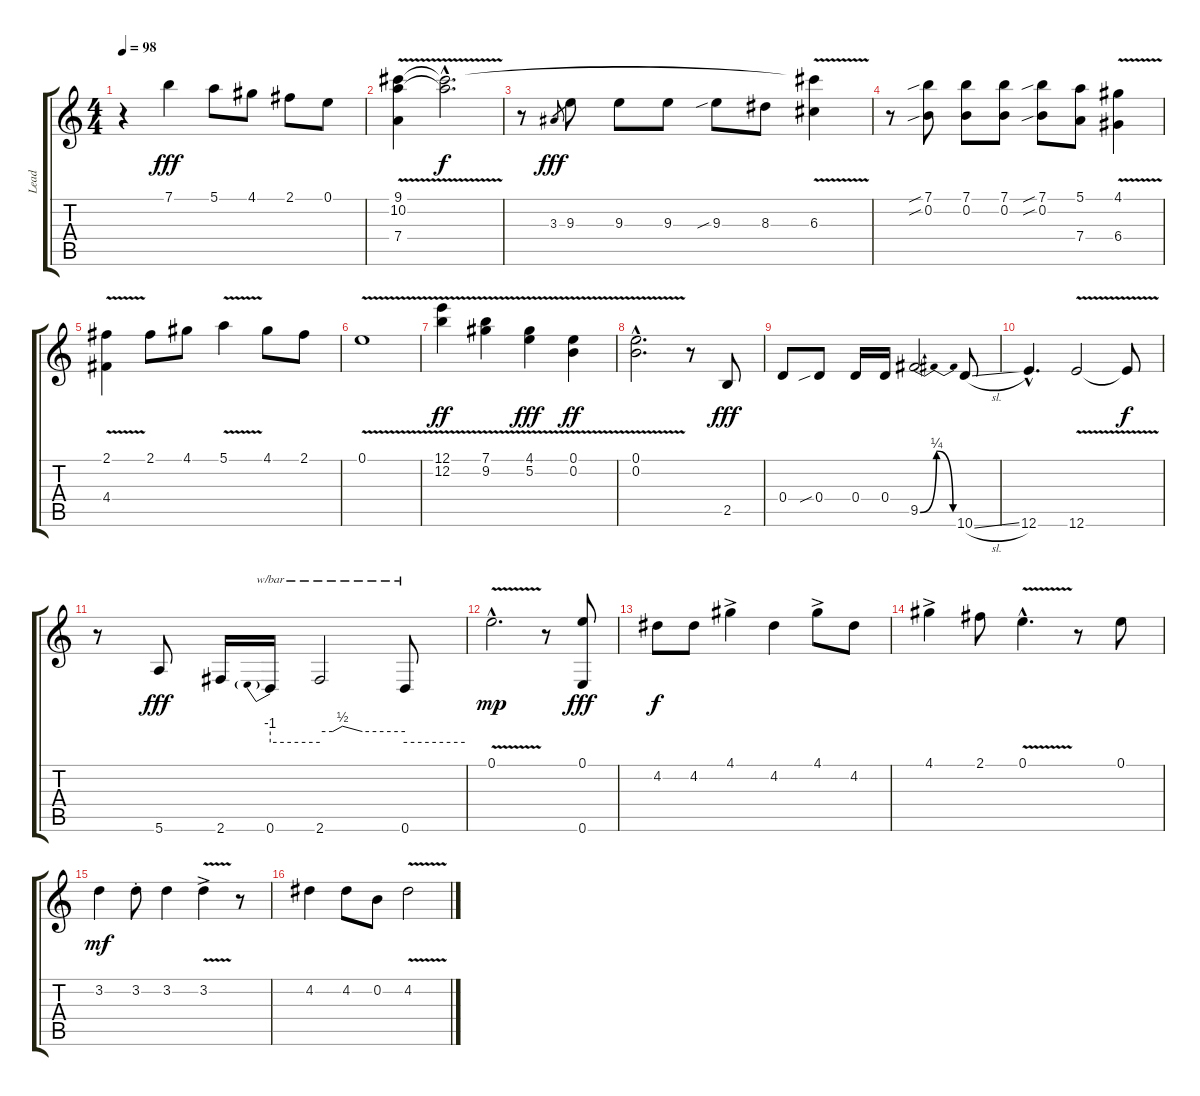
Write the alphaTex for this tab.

\track ("Lead" "Lead") {instrument acousticguitarnylon}
\staff {score tabs}
\tuning (E4 B3 G3 D3 A2 E2) {hide}
\ts (4 4)
\tempo 98
\clef g2
\ks c
r.4{dy fff} 7.1.4 5.1.8 4.1.8 2.1.8 0.1.8 |
(9.1{v} 10.2{v} 7.4).4 (9.1{hac t} 10.2{hac t}).2{d dy f} |
r.8 3.3.8{gr dy fff} 9.3.8 9.3.8 9.3.8 9.3{sib}.8 8.3.8 (9.1{t} 6.3{v}).4 |
r.8 (7.1{sib} 0.2{sib}).8 (7.1 0.2).8 (7.1 0.2).8 (7.1{sib} 0.2{sib}).8 (5.1 7.4).8 (4.1{v} 6.4{v}).4 |
(2.1{v} 4.4).4 2.1.8 4.1.8 5.1{v}.4 4.1.8 2.1.8 |
0.1{v}.1 |
(12.1{v} 12.2{v}).4{dy ff instrument acousticguitarnylon} (7.1{v} 9.2{v}).4 (4.1 5.2{v}).4{dy fff} (0.1{v} 0.2{v}).4{dy ff} |
(0.1{v hac} 0.2{v hac}).2{d} r.8{instrument electricguitarclean} 2.5.8{dy fff} |
0.4.8 0.4{sib}.8 0.4.16 0.4.16 9.5{be (bendrelease 0 0 30 1 45 1 60 0)}.2 10.6{sl}.8 |
12.6{hac}.4{d} 12.6{v}.2 12.6{t}.8{dy f} |
r.8 5.6.8{dy fff} 2.6.16 0.6.16{tbe (predive default 0 -4 60 -4)} 2.6.2{tbe (custom default 0 0 9 0 16 2 30 0 60 0)} 0.6.8{tbe (hold default 0 -4 60 -4)} |
0.1{v hac}.2{d dy mp} r.8{instrument electricguitarjazz} (0.1 0.6).8{dy fff} |
4.2.8{dy f} 4.2.8 4.1{ac}.4 4.2.4 4.1{ac}.8 4.2.8 |
4.1{ac}.4 2.1.8 0.1{v hac}.4{d} r.8 0.1.8 |
3.2.4{dy mf} 3.2{st}.8 3.2.4 3.2{v ac}.4 r.8 |
4.2.4 4.2.8 0.2.8 4.2{v}.2
